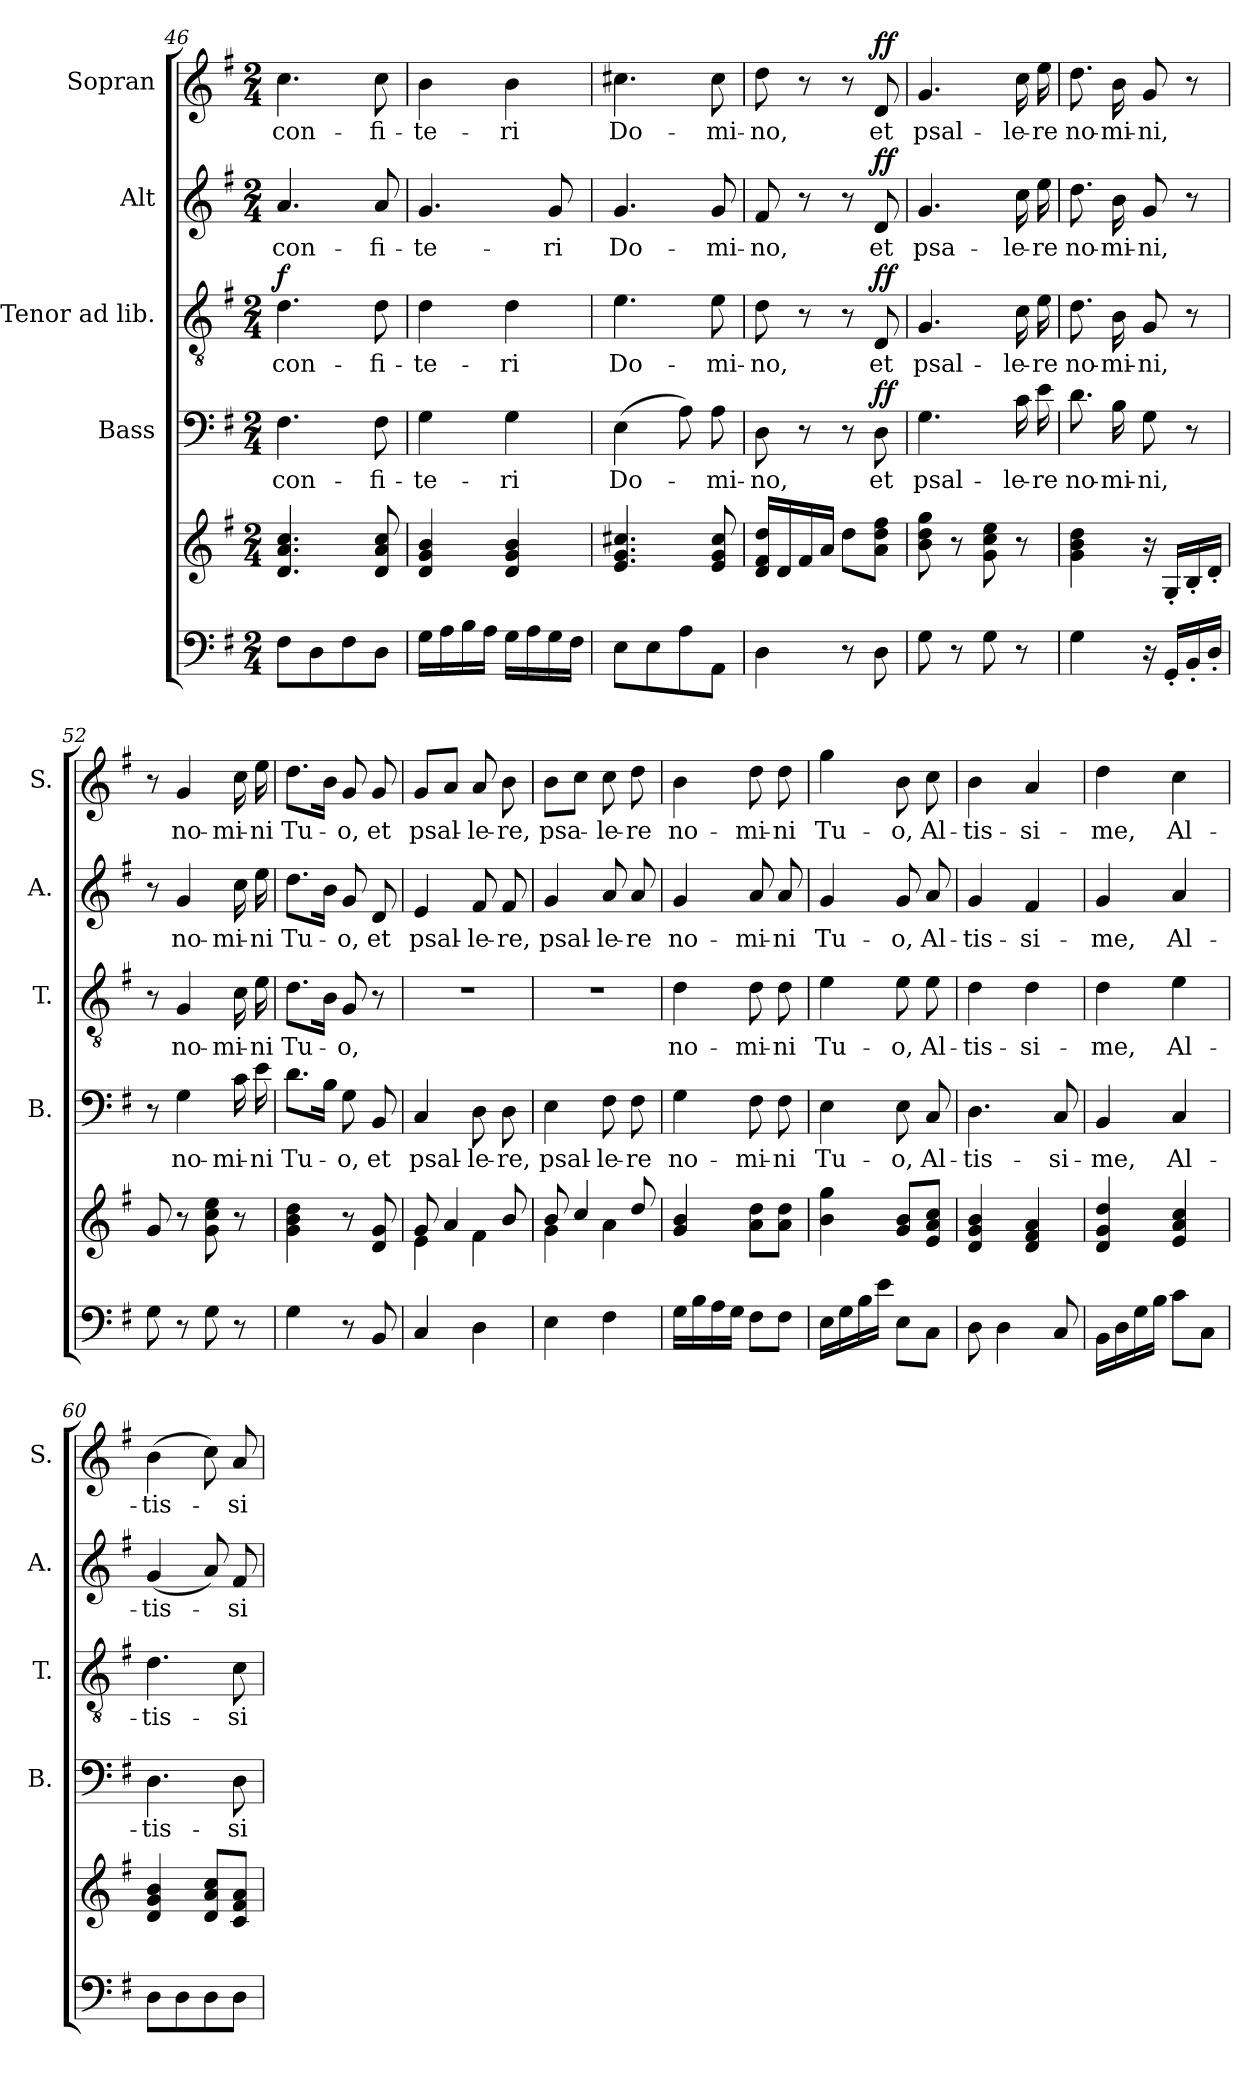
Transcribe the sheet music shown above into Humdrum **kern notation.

**kern	**kern	**kern	**text	**dynam	**kern	**text	**dynam	**kern	**text	**dynam	**kern	**text	**dynam
*part5	*part5	*part4	*part4	*part4	*part3	*part3	*part3	*part2	*part2	*part2	*part1	*part1	*part1
*staff6	*staff5	*staff4	*staff4	*staff4	*staff3	*staff3	*staff3	*staff2	*staff2	*staff2	*staff1	*staff1	*staff1
*	*	*I"Bass	*	*	*I"Tenor ad lib.	*	*	*I"Alt	*	*	*I"Sopran	*	*
*	*	*I'B.	*	*	*I'T.	*	*	*I'A.	*	*	*I'S.	*	*
*clefF4	*clefG2	*clefF4	*	*	*clefGv2	*	*	*clefG2	*	*	*clefG2	*	*
*k[f#]	*k[f#]	*k[f#]	*	*	*k[f#]	*	*	*k[f#]	*	*	*k[f#]	*	*
*G:	*G:	*G:	*	*	*G:	*	*	*G:	*	*	*G:	*	*
*M2/4	*M2/4	*M2/4	*	*	*M2/4	*	*	*M2/4	*	*	*M2/4	*	*
=46	=46	=46	=46	=46	=46	=46	=46	=46	=46	=46	=46	=46	=46
!	!	!	!LO:LY:b	!	!	!LO:LY:b	!LO:DY:a	!	!LO:LY:b	!	!	!LO:LY:b	!
8F#\L	4.d/ 4.a/ 4.cc/	4.F#\	con-	.	4.d\	con-	f	4.a/	con-	.	4.cc\	con-	.
8D\	.	.	.	.	.	.	.	.	.	.	.	.	.
8F#\	.	.	.	.	.	.	.	.	.	.	.	.	.
!	!	!	!LO:LY:b	!	!	!LO:LY:b	!	!	!LO:LY:b	!	!	!LO:LY:b	!
8D\J	8d/ 8a/ 8cc/	8F#\	-fi-	.	8d\	-fi-	.	8a/	-fi-	.	8cc\	-fi-	.
=47	=47	=47	=47	=47	=47	=47	=47	=47	=47	=47	=47	=47	=47
!	!	!	!LO:LY:b	!	!	!LO:LY:b	!	!	!LO:LY:b	!	!	!LO:LY:b	!
16G\LL	4d/ 4g/ 4b/	4G\	-te-	.	4d\	-te-	.	4.g/	-te-	.	4b\	-te-	.
16A\	.	.	.	.	.	.	.	.	.	.	.	.	.
16B\	.	.	.	.	.	.	.	.	.	.	.	.	.
16A\JJ	.	.	.	.	.	.	.	.	.	.	.	.	.
!	!	!	!LO:LY:b	!	!	!LO:LY:b	!	!	!	!	!	!LO:LY:b	!
16G\LL	4d/ 4g/ 4b/	4G\	-ri	.	4d\	-ri	.	.	.	.	4b\	-ri	.
16A\	.	.	.	.	.	.	.	.	.	.	.	.	.
!	!	!	!	!	!	!	!	!	!LO:LY:b	!	!	!	!
16G\	.	.	.	.	.	.	.	8g/	-ri	.	.	.	.
16F#\JJ	.	.	.	.	.	.	.	.	.	.	.	.	.
!!LO:PB:g=z
=48	=48	=48	=48	=48	=48	=48	=48	=48	=48	=48	=48	=48	=48
!	!	!	!LO:LY:b	!	!	!LO:LY:b	!	!	!LO:LY:b	!	!	!LO:LY:b	!
8E\L	4.e/ 4.g/ 4.cc#X/	(>4E\	Do-	.	4.e\	Do-	.	4.g/	Do-	.	4.cc#X\	Do-	.
8E\	.	.	.	.	.	.	.	.	.	.	.	.	.
8A\	.	8A\)	.	.	.	.	.	.	.	.	.	.	.
!	!	!	!LO:LY:b	!	!	!LO:LY:b	!	!	!LO:LY:b	!	!	!LO:LY:b	!
8AA\J	8e/ 8g/ 8cc#/	8A\	-mi-	.	8e\	-mi-	.	8g/	-mi-	.	8cc#\	-mi-	.
=49	=49	=49	=49	=49	=49	=49	=49	=49	=49	=49	=49	=49	=49
!	!	!	!LO:LY:b	!	!	!LO:LY:b	!	!	!LO:LY:b	!	!	!LO:LY:b	!
4D\	16d/ 16f#/ 16dd/LL	8D\	-no,	.	8d\	-no,	.	8f#/	-no,	.	8dd\	-no,	.
.	16d/	.	.	.	.	.	.	.	.	.	.	.	.
.	16f#/	8r	.	.	8r	.	.	8r	.	.	8r	.	.
.	16a/JJ	.	.	.	.	.	.	.	.	.	.	.	.
8r	8dd\L	8r	.	.	8r	.	.	8r	.	.	8r	.	.
!	!	!	!LO:LY:b	!LO:DY:a	!	!LO:LY:b	!LO:DY:a	!	!LO:LY:b	!LO:DY:a	!	!LO:LY:b	!LO:DY:a
8D\	8a\ 8dd\ 8ff#\J	8D\	et	ff	8D/	et	ff	8d/	et	ff	8d/	et	ff
=50	=50	=50	=50	=50	=50	=50	=50	=50	=50	=50	=50	=50	=50
!	!	!	!LO:LY:b	!	!	!LO:LY:b	!	!	!LO:LY:b	!	!	!LO:LY:b	!
8G\	8b\ 8dd\ 8gg\	4.G\	psal-	.	4.G/	psal-	.	4.g/	psa-	.	4.g/	psal-	.
8r	8r	.	.	.	.	.	.	.	.	.	.	.	.
8G\	8g\ 8cc\ 8ee\	.	.	.	.	.	.	.	.	.	.	.	.
!	!	!	!LO:LY:b	!	!	!LO:LY:b	!	!	!LO:LY:b	!	!	!LO:LY:b	!
8r	8r	16c\	-le-	.	16c\	-le-	.	16cc\	-le-	.	16cc\	-le-	.
!	!	!	!LO:LY:b	!	!	!LO:LY:b	!	!	!LO:LY:b	!	!	!LO:LY:b	!
.	.	16e\	-re	.	16e\	-re	.	16ee\	-re	.	16ee\	-re	.
=51	=51	=51	=51	=51	=51	=51	=51	=51	=51	=51	=51	=51	=51
!	!	!	!LO:LY:b	!	!	!LO:LY:b	!	!	!LO:LY:b	!	!	!LO:LY:b	!
4G\	4g\ 4b\ 4dd\	8.d\	no-	.	8.d\	no-	.	8.dd\	no-	.	8.dd\	no-	.
!	!	!	!LO:LY:b	!	!	!LO:LY:b	!	!	!LO:LY:b	!	!	!LO:LY:b	!
.	.	16B\	-mi-	.	16B\	-mi-	.	16b\	-mi-	.	16b\	-mi-	.
!	!	!	!LO:LY:b	!	!	!LO:LY:b	!	!	!LO:LY:b	!	!	!LO:LY:b	!
16r	16r	8G\	-ni,	.	8G/	-ni,	.	8g/	-ni,	.	8g/	-ni,	.
16GG'</LL	16G'</LL	.	.	.	.	.	.	.	.	.	.	.	.
16BB'</	16B'</	8r	.	.	8r	.	.	8r	.	.	8r	.	.
16D'</JJ	16d'</JJ	.	.	.	.	.	.	.	.	.	.	.	.
=52	=52	=52	=52	=52	=52	=52	=52	=52	=52	=52	=52	=52	=52
8G\	8g/	8r	.	.	8r	.	.	8r	.	.	8r	.	.
!	!	!	!LO:LY:b	!	!	!LO:LY:b	!	!	!LO:LY:b	!	!	!LO:LY:b	!
8r	8r	4G\	no-	.	4G/	no-	.	4g/	no-	.	4g/	no-	.
8G\	8g\ 8cc\ 8ee\	.	.	.	.	.	.	.	.	.	.	.	.
!	!	!	!LO:LY:b	!	!	!LO:LY:b	!	!	!LO:LY:b	!	!	!LO:LY:b	!
8r	8r	16c\	-mi-	.	16c\	-mi-	.	16cc\	-mi-	.	16cc\	-mi-	.
!	!	!	!LO:LY:b	!	!	!LO:LY:b	!	!	!LO:LY:b	!	!	!LO:LY:b	!
.	.	16e\	-ni	.	16e\	-ni	.	16ee\	-ni	.	16ee\	-ni	.
=53	=53	=53	=53	=53	=53	=53	=53	=53	=53	=53	=53	=53	=53
!	!	!	!LO:LY:b	!	!	!LO:LY:b	!	!	!LO:LY:b	!	!	!LO:LY:b	!
4G\	4g\ 4b\ 4dd\	8.d\L	Tu-	.	8.d\L	Tu-	.	8.dd\L	Tu-	.	8.dd\L	Tu-	.
.	.	16B\Jk	.	.	16B\Jk	.	.	16b\Jk	.	.	16b\Jk	.	.
!	!	!	!LO:LY:b	!	!	!LO:LY:b	!	!	!LO:LY:b	!	!	!LO:LY:b	!
8r	8r	8G\	-o,	.	8G/	-o,	.	8g/	-o,	.	8g/	-o,	.
!	!	!	!LO:LY:b	!	!	!	!	!	!LO:LY:b	!	!	!LO:LY:b	!
8BB/	8d/ 8g/	8BB/	et	.	8r	.	.	8d/	et	.	8g/	et	.
!!LO:LB:g=z
=54	=54	=54	=54	=54	=54	=54	=54	=54	=54	=54	=54	=54	=54
*	*^	*	*	*	*	*	*	*	*	*	*	*	*
!	!	!	!	!LO:LY:b	!	!	!	!	!	!LO:LY:b	!	!	!LO:LY:b	!
4C/	8g/	4e\	4C/	psal-	.	2r	.	.	4e/	psal-	.	8g/L	psal-	.
.	4a/	.	.	.	.	.	.	.	.	.	.	8a/J	.	.
!	!	!	!	!LO:LY:b	!	!	!	!	!	!LO:LY:b	!	!	!LO:LY:b	!
4D\	.	4f#\	8D\	-le-	.	.	.	.	8f#/	-le-	.	8a/	-le-	.
!	!	!	!	!LO:LY:b	!	!	!	!	!	!LO:LY:b	!	!	!LO:LY:b	!
.	8b/	.	8D\	-re,	.	.	.	.	8f#/	-re,	.	8b\	-re,	.
=55	=55	=55	=55	=55	=55	=55	=55	=55	=55	=55	=55	=55	=55	=55
!	!	!	!	!LO:LY:b	!	!	!	!	!	!LO:LY:b	!	!	!LO:LY:b	!
4E\	8b/	4g\	4E\	psal-	.	2r	.	.	4g/	psal-	.	8b\L	psa-	.
.	4cc/	.	.	.	.	.	.	.	.	.	.	8cc\J	.	.
!	!	!	!	!LO:LY:b	!	!	!	!	!	!LO:LY:b	!	!	!LO:LY:b	!
4F#\	.	4a\	8F#\	-le-	.	.	.	.	8a/	-le-	.	8cc\	-le-	.
!	!	!	!	!LO:LY:b	!	!	!	!	!	!LO:LY:b	!	!	!LO:LY:b	!
.	8dd/	.	8F#\	-re	.	.	.	.	8a/	-re	.	8dd\	-re	.
*	*v	*v	*	*	*	*	*	*	*	*	*	*	*	*
=56	=56	=56	=56	=56	=56	=56	=56	=56	=56	=56	=56	=56	=56
!	!	!	!LO:LY:b	!	!	!LO:LY:b	!	!	!LO:LY:b	!	!	!LO:LY:b	!
16G\LL	4g/ 4b/	4G\	no-	.	4d\	no-	.	4g/	no-	.	4b\	no-	.
16B\	.	.	.	.	.	.	.	.	.	.	.	.	.
16A\	.	.	.	.	.	.	.	.	.	.	.	.	.
16G\JJ	.	.	.	.	.	.	.	.	.	.	.	.	.
!	!	!	!LO:LY:b	!	!	!LO:LY:b	!	!	!LO:LY:b	!	!	!LO:LY:b	!
8F#\L	8a\ 8dd\L	8F#\	-mi-	.	8d\	-mi-	.	8a/	-mi-	.	8dd\	-mi-	.
!	!	!	!LO:LY:b	!	!	!LO:LY:b	!	!	!LO:LY:b	!	!	!LO:LY:b	!
8F#\J	8a\ 8dd\J	8F#\	-ni	.	8d\	-ni	.	8a/	-ni	.	8dd\	-ni	.
=57	=57	=57	=57	=57	=57	=57	=57	=57	=57	=57	=57	=57	=57
!	!	!	!LO:LY:b	!	!	!LO:LY:b	!	!	!LO:LY:b	!	!	!LO:LY:b	!
16E\LL	4b\ 4gg\	4E\	Tu-	.	4e\	Tu-	.	4g/	Tu-	.	4gg\	Tu-	.
16G\	.	.	.	.	.	.	.	.	.	.	.	.	.
16B\	.	.	.	.	.	.	.	.	.	.	.	.	.
16e\JJ	.	.	.	.	.	.	.	.	.	.	.	.	.
!	!	!	!LO:LY:b	!	!	!LO:LY:b	!	!	!LO:LY:b	!	!	!LO:LY:b	!
8E\L	8g/ 8b/L	8E\	-o,	.	8e\	-o,	.	8g/	-o,	.	8b\	-o,	.
!	!	!	!LO:LY:b	!	!	!LO:LY:b	!	!	!LO:LY:b	!	!	!LO:LY:b	!
8C\J	8e/ 8a/ 8cc/J	8C/	Al-	.	8e\	Al-	.	8a/	Al-	.	8cc\	Al-	.
=58	=58	=58	=58	=58	=58	=58	=58	=58	=58	=58	=58	=58	=58
!	!	!	!LO:LY:b	!	!	!LO:LY:b	!	!	!LO:LY:b	!	!	!LO:LY:b	!
8D\	4d/ 4g/ 4b/	4.D\	-tis-	.	4d\	-tis-	.	4g/	-tis-	.	4b\	-tis-	.
4D\	.	.	.	.	.	.	.	.	.	.	.	.	.
!	!	!	!	!	!	!LO:LY:b	!	!	!LO:LY:b	!	!	!LO:LY:b	!
.	4d/ 4f#/ 4a/	.	.	.	4d\	-si-	.	4f#/	-si-	.	4a/	-si-	.
!	!	!	!LO:LY:b	!	!	!	!	!	!	!	!	!	!
8C/	.	8C/	-si-	.	.	.	.	.	.	.	.	.	.
=59	=59	=59	=59	=59	=59	=59	=59	=59	=59	=59	=59	=59	=59
!	!	!	!LO:LY:b	!	!	!LO:LY:b	!	!	!LO:LY:b	!	!	!LO:LY:b	!
16BB\LL	4d/ 4g/ 4dd/	4BB/	-me,	.	4d\	-me,	.	4g/	-me,	.	4dd\	-me,	.
16D\	.	.	.	.	.	.	.	.	.	.	.	.	.
16G\	.	.	.	.	.	.	.	.	.	.	.	.	.
16B\JJ	.	.	.	.	.	.	.	.	.	.	.	.	.
!	!	!	!LO:LY:b	!	!	!LO:LY:b	!	!	!LO:LY:b	!	!	!LO:LY:b	!
8c\L	4e/ 4a/ 4cc/	4C/	Al-	.	4e\	Al-	.	4a/	Al-	.	4cc\	Al-	.
8C\J	.	.	.	.	.	.	.	.	.	.	.	.	.
!!LO:PB:g=z
=60	=60	=60	=60	=60	=60	=60	=60	=60	=60	=60	=60	=60	=60
!	!	!	!LO:LY:b	!	!	!LO:LY:b	!	!	!LO:LY:b	!	!	!LO:LY:b	!
8D\L	4d/ 4g/ 4b/	4.D\	-tis-	.	4.d\	-tis-	.	(<4g/	-tis-	.	(>4b\	-tis-	.
8D\	.	.	.	.	.	.	.	.	.	.	.	.	.
8D\	8d/ 8a/ 8cc/L	.	.	.	.	.	.	8a/)	.	.	8cc\)	.	.
!	!	!	!LO:LY:b	!	!	!LO:LY:b	!	!	!LO:LY:b	!	!	!LO:LY:b	!
8D\J	8c/ 8f#/ 8a/J	8D\	-si-	.	8c\	-si-	.	8f#/	-si-	.	8a/	-si-	.
=	=	=	=	=	=	=	=	=	=	=	=	=	=
*-	*-	*-	*-	*-	*-	*-	*-	*-	*-	*-	*-	*-	*-
